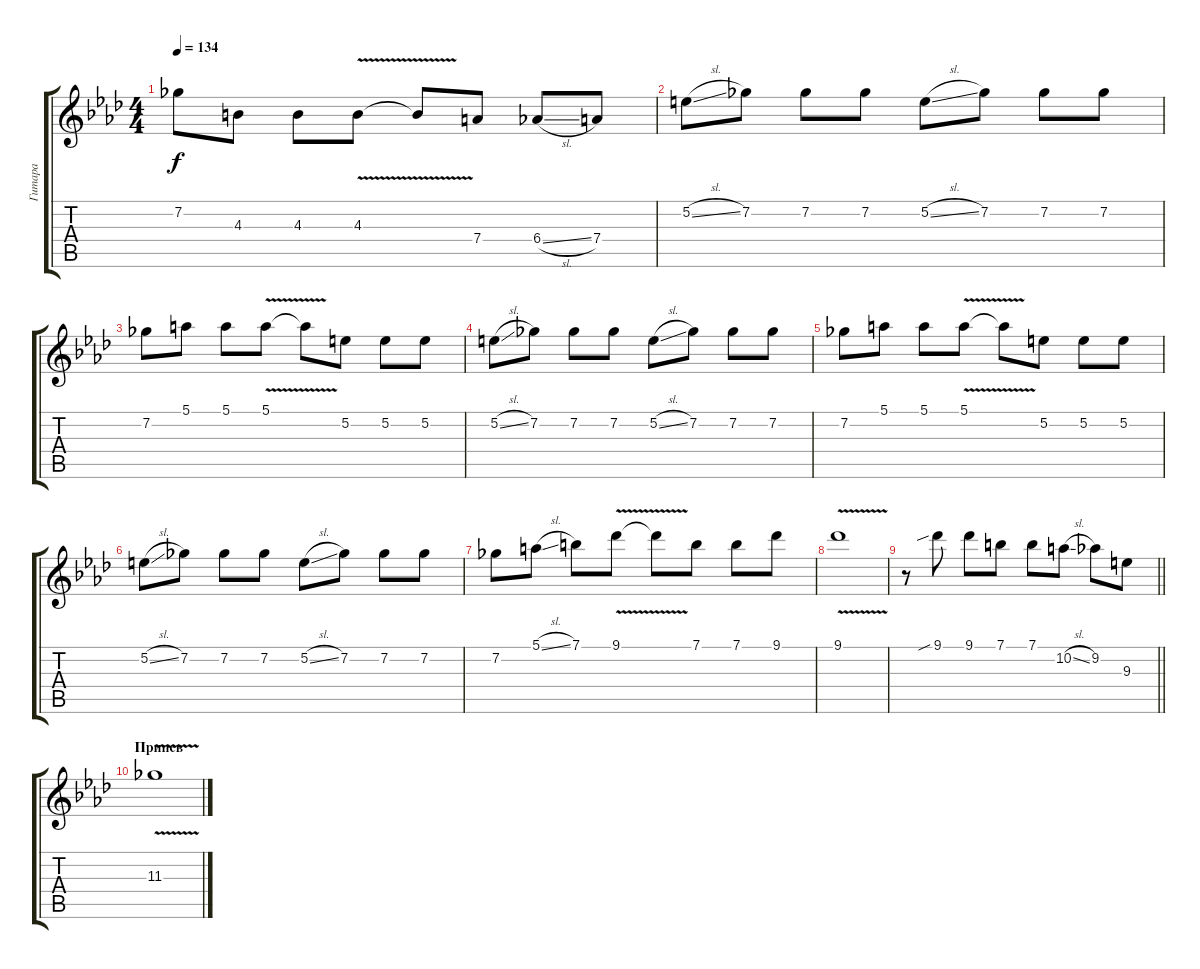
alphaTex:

\track ("Гитара" "Гитара") {instrument distortionguitar}
\staff {score tabs}
\tuning (E4 B3 G3 D3 A2 E2) {hide}
\ts (4 4)
\tempo 134
\clef g2
\ks fminor
7.2.8{dy f} 4.3.8 4.3.8 4.3{v}.8 4.3{t}.8 7.4.8 6.4{sl}.8 7.4.8 |
5.2{sl}.8 7.2.8 7.2.8 7.2.8 5.2{sl}.8 7.2.8 7.2.8 7.2.8 |
7.2.8 5.1.8 5.1.8 5.1{v}.8 5.1{t}.8 5.2.8 5.2.8 5.2.8 |
5.2{sl}.8 7.2.8 7.2.8 7.2.8 5.2{sl}.8 7.2.8 7.2.8 7.2.8 |
7.2.8 5.1.8 5.1.8 5.1{v}.8 5.1{t}.8 5.2.8 5.2.8 5.2.8 |
5.2{sl}.8 7.2.8 7.2.8 7.2.8 5.2{sl}.8 7.2.8 7.2.8 7.2.8 |
7.2.8 5.1{sl}.8 7.1.8 9.1{v}.8 9.1{t}.8 7.1.8 7.1.8 9.1.8 |
9.1{v}.1 |
\barLineRight lightlight
r.8 9.1{sib}.8 9.1.8 7.1.8 7.1.8 10.2{sl}.8 9.2.8 9.3.8 |
\section ("" "Припев")
11.3{v}.1
